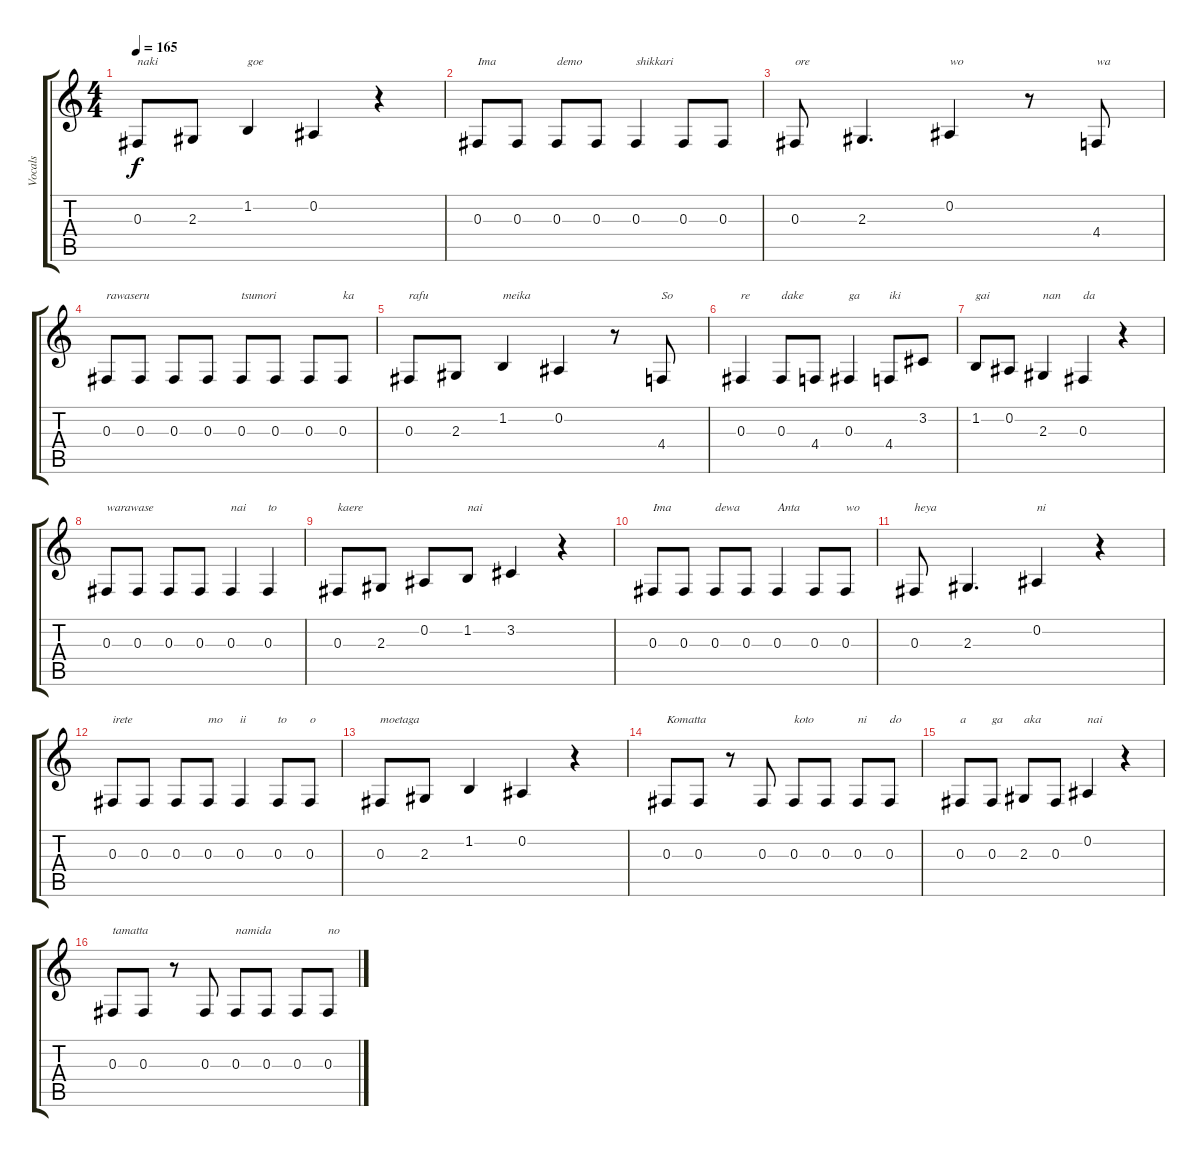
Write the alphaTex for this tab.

\track ("Vocals" "Vocals") {instrument lead2sawtooth}
\staff {score tabs}
\tuning (Eb4 Bb3 Gb3 Db3 Ab2 Eb2) {hide}
\ts (4 4)
\tempo 165
\clef g2
\ks c
0.3.8{txt "naki" dy f} 2.3.8 1.2.4{txt "goe"} 0.2.4 r.4 |
0.3.8{txt "Ima"} 0.3.8 0.3.8{txt "demo"} 0.3.8 0.3.4{txt "shikkari"} 0.3.8 0.3.8 |
0.3.8{txt "ore"} 2.3.4{d} 0.2.4{txt "wo"} r.8 4.4.8{txt "wa"} |
0.3.8{txt "rawaseru"} 0.3.8 0.3.8 0.3.8 0.3.8{txt "tsumori"} 0.3.8 0.3.8 0.3.8{txt "ka"} |
0.3.8{txt "rafu"} 2.3.8 1.2.4{txt "meika"} 0.2.4 r.8 4.4.8{txt "So"} |
0.3.4{txt "re"} 0.3.8{txt "dake"} 4.4.8 0.3.4{txt "ga"} 4.4.8{txt "iki"} 3.2.8 |
1.2.8{txt "gai"} 0.2.8 2.3.4{txt "nan"} 0.3.4{txt "da"} r.4 |
0.3.8{txt "warawase"} 0.3.8 0.3.8 0.3.8 0.3.4{txt "nai"} 0.3.4{txt "to"} |
0.3.8{txt "kaere"} 2.3.8 0.2.8 1.2.8{txt "nai"} 3.2.4 r.4 |
0.3.8{txt "Ima"} 0.3.8 0.3.8{txt "dewa"} 0.3.8 0.3.4{txt "Anta"} 0.3.8 0.3.8{txt "wo"} |
0.3.8{txt "heya"} 2.3.4{d} 0.2.4{txt "ni"} r.4 |
0.3.8{txt "irete"} 0.3.8 0.3.8 0.3.8{txt "mo"} 0.3.4{txt "ii"} 0.3.8{txt "to"} 0.3.8{txt "o"} |
0.3.8{txt "moetaga"} 2.3.8 1.2.4 0.2.4 r.4 |
0.3.8{txt "Komatta"} 0.3.8 r.8 0.3.8 0.3.8{txt "koto"} 0.3.8 0.3.8{txt "ni"} 0.3.8{txt "do"} |
0.3.8{txt "a"} 0.3.8{txt "ga"} 2.3.8{txt "aka"} 0.3.8 0.2.4{txt "nai"} r.4 |
0.3.8{txt "tamatta"} 0.3.8 r.8 0.3.8 0.3.8{txt "namida"} 0.3.8 0.3.8 0.3.8{txt "no"}
